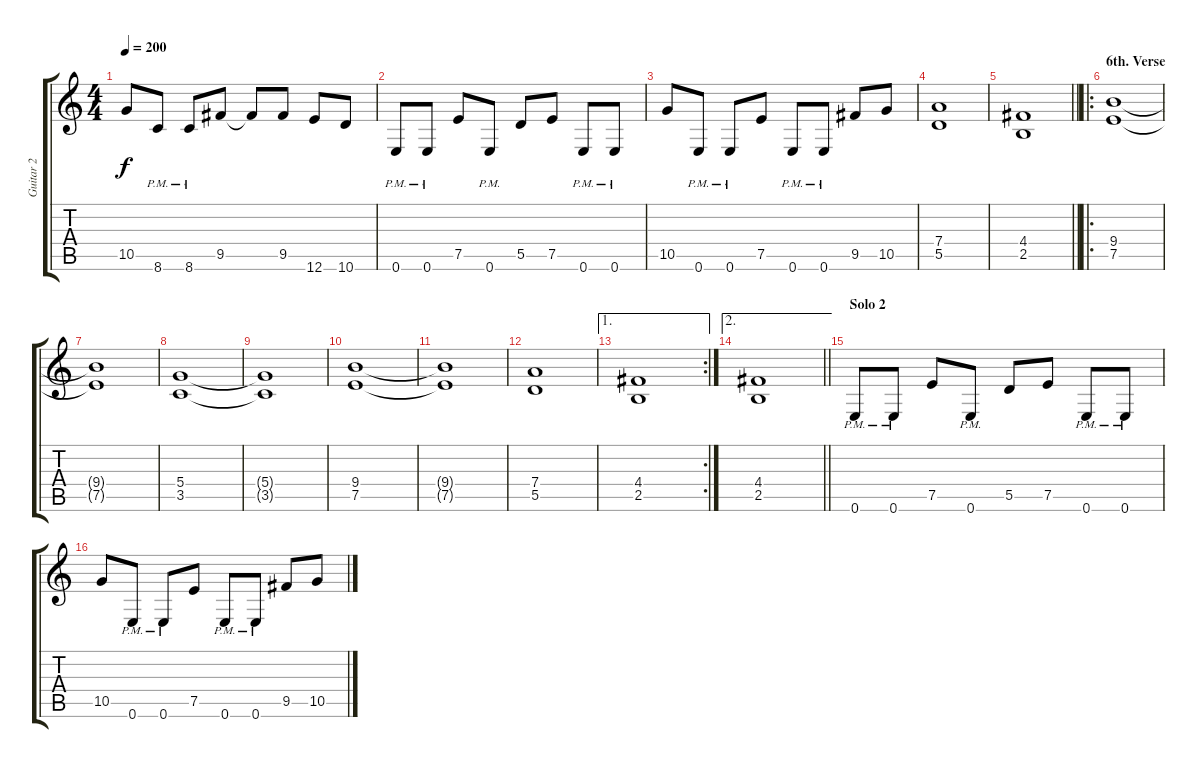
\track ("Guitar 2" "Guitar 2") {instrument overdrivenguitar}
\staff {score tabs}
\tuning (E4 B3 G3 D3 A2 E2) {hide}
\ts (4 4)
\tempo 200
\clef g2
\ks c
10.5.8{dy f} 8.6{pm}.8 8.6{pm}.8 9.5.8 9.5{t}.8 9.5.8 12.6.8 10.6.8 |
0.6{pm}.8 0.6{pm}.8 7.5.8 0.6{pm}.8 5.5.8 7.5.8 0.6{pm}.8 0.6{pm}.8 |
10.5.8 0.6{pm}.8 0.6{pm}.8 7.5.8 0.6{pm}.8 0.6{pm}.8 9.5.8 10.5.8 |
(7.4 5.5).1 |
\barLineRight lightlight
(4.4 2.5).1 |
\ro
\section ("" "6th. Verse")
(9.4 7.5).1 |
(9.4{t} 7.5{t}).1 |
(5.4 3.5).1 |
(5.4{t} 3.5{t}).1 |
(9.4 7.5).1 |
(9.4{t} 7.5{t}).1 |
(7.4 5.5).1 |
\ae 1
\rc 2
(4.4 2.5).1 |
\ae 2
\barLineRight lightlight
(4.4 2.5).1 |
\section ("" "Solo 2")
0.6{pm}.8 0.6{pm}.8 7.5.8 0.6{pm}.8 5.5.8 7.5.8 0.6{pm}.8 0.6{pm}.8 |
10.5.8 0.6{pm}.8 0.6{pm}.8 7.5.8 0.6{pm}.8 0.6{pm}.8 9.5.8 10.5.8
